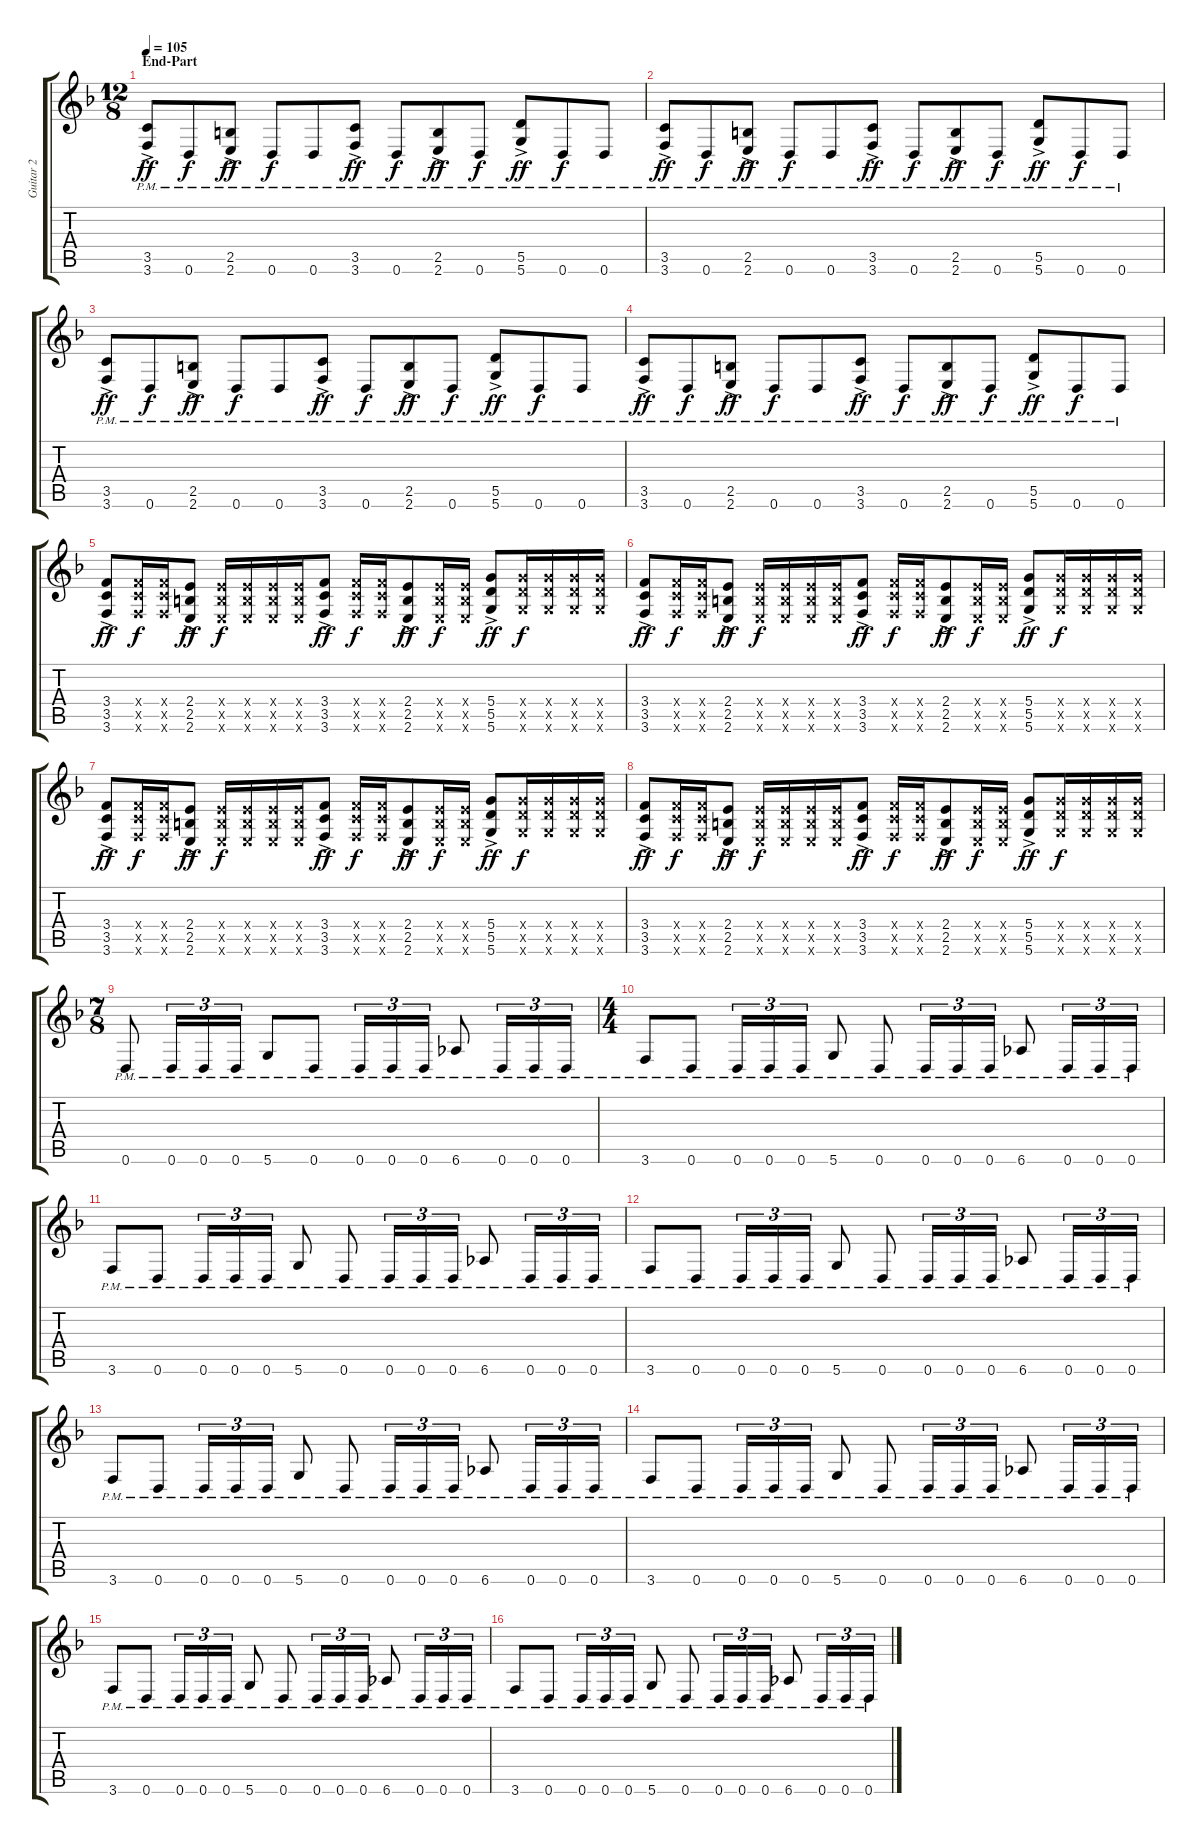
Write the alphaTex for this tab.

\track ("Guitar 2" "Guitar 2") {instrument electricguitarjazz}
\staff {score tabs}
\tuning (E4 B3 G3 D3 A2 D2) {hide}
\ts (12 8)
\section ("" "End-Part")
\tempo 105
\clef g2
\ks dminor
(3.5{pm} 3.6{ac pm}).8{dy ff volume 8} 0.6{pm}.8{dy f} (2.5{pm} 2.6{ac pm}).8{dy ff} 0.6{pm}.8{dy f} 0.6{pm}.8 (3.5{pm} 3.6{ac pm}).8{dy ff} 0.6{pm}.8{dy f} (2.5{pm} 2.6{ac pm}).8{dy ff} 0.6{pm}.8{dy f} (5.5{pm} 5.6{ac pm}).8{dy ff} 0.6{pm}.8{dy f} 0.6{pm}.8 |
(3.5{pm} 3.6{ac pm}).8{dy ff} 0.6{pm}.8{dy f} (2.5{pm} 2.6{ac pm}).8{dy ff} 0.6{pm}.8{dy f} 0.6{pm}.8 (3.5{pm} 3.6{ac pm}).8{dy ff} 0.6{pm}.8{dy f} (2.5{pm} 2.6{ac pm}).8{dy ff} 0.6{pm}.8{dy f} (5.5{pm} 5.6{ac pm}).8{dy ff} 0.6{pm}.8{dy f} 0.6{pm}.8 |
(3.5{pm} 3.6{ac pm}).8{dy ff volume 12} 0.6{pm}.8{dy f} (2.5{pm} 2.6{ac pm}).8{dy ff} 0.6{pm}.8{dy f} 0.6{pm}.8 (3.5{pm} 3.6{ac pm}).8{dy ff} 0.6{pm}.8{dy f} (2.5{pm} 2.6{ac pm}).8{dy ff} 0.6{pm}.8{dy f} (5.5{pm} 5.6{ac pm}).8{dy ff} 0.6{pm}.8{dy f} 0.6{pm}.8 |
(3.5{pm} 3.6{ac pm}).8{dy ff} 0.6{pm}.8{dy f} (2.5{pm} 2.6{ac pm}).8{dy ff} 0.6{pm}.8{dy f} 0.6{pm}.8 (3.5{pm} 3.6{ac pm}).8{dy ff} 0.6{pm}.8{dy f} (2.5{pm} 2.6{ac pm}).8{dy ff} 0.6{pm}.8{dy f} (5.5{pm} 5.6{ac pm}).8{dy ff} 0.6{pm}.8{dy f} 0.6{pm}.8 |
(3.4 3.5 3.6{ac}).8{dy ff} (3.4{x} 3.5{x} 3.6{x}).16{dy f} (3.4{x} 3.5{x} 3.6{x}).16 (2.4 2.5 2.6{ac}).8{dy ff} (2.4{x} 2.5{x} 2.6{x}).16{dy f} (2.4{x} 2.5{x} 2.6{x}).16 (2.4{x} 2.5{x} 2.6{x}).16 (2.4{x} 2.5{x} 2.6{x}).16 (3.4 3.5 3.6{ac}).8{dy ff} (3.4{x} 3.5{x} 3.6{x}).16{dy f} (3.4{x} 3.5{x} 3.6{x}).16 (2.4 2.5 2.6{ac}).8{dy ff} (2.4{x} 2.5{x} 2.6{x}).16{dy f} (2.4{x} 2.5{x} 2.6{x}).16 (5.4 5.5 5.6{ac}).8{dy ff} (5.4{x} 5.5{x} 5.6{x}).16{dy f} (5.4{x} 5.5{x} 5.6{x}).16 (5.4{x} 5.5{x} 5.6{x}).16 (5.4{x} 5.5{x} 5.6{x}).16 |
(3.4 3.5 3.6{ac}).8{dy ff} (3.4{x} 3.5{x} 3.6{x}).16{dy f} (3.4{x} 3.5{x} 3.6{x}).16 (2.4 2.5 2.6{ac}).8{dy ff} (2.4{x} 2.5{x} 2.6{x}).16{dy f} (2.4{x} 2.5{x} 2.6{x}).16 (2.4{x} 2.5{x} 2.6{x}).16 (2.4{x} 2.5{x} 2.6{x}).16 (3.4 3.5 3.6{ac}).8{dy ff} (3.4{x} 3.5{x} 3.6{x}).16{dy f} (3.4{x} 3.5{x} 3.6{x}).16 (2.4 2.5 2.6{ac}).8{dy ff} (2.4{x} 2.5{x} 2.6{x}).16{dy f} (2.4{x} 2.5{x} 2.6{x}).16 (5.4 5.5 5.6{ac}).8{dy ff} (5.4{x} 5.5{x} 5.6{x}).16{dy f} (5.4{x} 5.5{x} 5.6{x}).16 (5.4{x} 5.5{x} 5.6{x}).16 (5.4{x} 5.5{x} 5.6{x}).16 |
(3.4 3.5 3.6{ac}).8{dy ff volume 16} (3.4{x} 3.5{x} 3.6{x}).16{dy f} (3.4{x} 3.5{x} 3.6{x}).16 (2.4 2.5 2.6{ac}).8{dy ff} (2.4{x} 2.5{x} 2.6{x}).16{dy f} (2.4{x} 2.5{x} 2.6{x}).16 (2.4{x} 2.5{x} 2.6{x}).16 (2.4{x} 2.5{x} 2.6{x}).16 (3.4 3.5 3.6{ac}).8{dy ff} (3.4{x} 3.5{x} 3.6{x}).16{dy f} (3.4{x} 3.5{x} 3.6{x}).16 (2.4 2.5 2.6{ac}).8{dy ff} (2.4{x} 2.5{x} 2.6{x}).16{dy f} (2.4{x} 2.5{x} 2.6{x}).16 (5.4 5.5 5.6{ac}).8{dy ff} (5.4{x} 5.5{x} 5.6{x}).16{dy f} (5.4{x} 5.5{x} 5.6{x}).16 (5.4{x} 5.5{x} 5.6{x}).16 (5.4{x} 5.5{x} 5.6{x}).16 |
(3.4 3.5 3.6{ac}).8{dy ff} (3.4{x} 3.5{x} 3.6{x}).16{dy f} (3.4{x} 3.5{x} 3.6{x}).16 (2.4 2.5 2.6{ac}).8{dy ff} (2.4{x} 2.5{x} 2.6{x}).16{dy f} (2.4{x} 2.5{x} 2.6{x}).16 (2.4{x} 2.5{x} 2.6{x}).16 (2.4{x} 2.5{x} 2.6{x}).16 (3.4 3.5 3.6{ac}).8{dy ff} (3.4{x} 3.5{x} 3.6{x}).16{dy f} (3.4{x} 3.5{x} 3.6{x}).16 (2.4 2.5 2.6{ac}).8{dy ff} (2.4{x} 2.5{x} 2.6{x}).16{dy f} (2.4{x} 2.5{x} 2.6{x}).16 (5.4 5.5 5.6{ac}).8{dy ff} (5.4{x} 5.5{x} 5.6{x}).16{dy f} (5.4{x} 5.5{x} 5.6{x}).16 (5.4{x} 5.5{x} 5.6{x}).16 (5.4{x} 5.5{x} 5.6{x}).16 |
\ts (7 8)
0.6{pm}.8 0.6{pm}.16{tu (3 2)} 0.6{pm}.16{tu (3 2)} 0.6{pm}.16{tu (3 2)} 5.6{pm}.8 0.6{pm}.8 0.6{pm}.16{tu (3 2)} 0.6{pm}.16{tu (3 2)} 0.6{pm}.16{tu (3 2)} 6.6{pm}.8 0.6{pm}.16{tu (3 2)} 0.6{pm}.16{tu (3 2)} 0.6{pm}.16{tu (3 2)} |
\ts (4 4)
3.6{pm}.8 0.6{pm}.8 0.6{pm}.16{tu (3 2)} 0.6{pm}.16{tu (3 2)} 0.6{pm}.16{tu (3 2)} 5.6{pm}.8 0.6{pm}.8 0.6{pm}.16{tu (3 2)} 0.6{pm}.16{tu (3 2)} 0.6{pm}.16{tu (3 2)} 6.6{pm}.8 0.6{pm}.16{tu (3 2)} 0.6{pm}.16{tu (3 2)} 0.6{pm}.16{tu (3 2)} |
3.6{pm}.8 0.6{pm}.8 0.6{pm}.16{tu (3 2)} 0.6{pm}.16{tu (3 2)} 0.6{pm}.16{tu (3 2)} 5.6{pm}.8 0.6{pm}.8 0.6{pm}.16{tu (3 2)} 0.6{pm}.16{tu (3 2)} 0.6{pm}.16{tu (3 2)} 6.6{pm}.8 0.6{pm}.16{tu (3 2)} 0.6{pm}.16{tu (3 2)} 0.6{pm}.16{tu (3 2)} |
3.6{pm}.8 0.6{pm}.8 0.6{pm}.16{tu (3 2)} 0.6{pm}.16{tu (3 2)} 0.6{pm}.16{tu (3 2)} 5.6{pm}.8 0.6{pm}.8 0.6{pm}.16{tu (3 2)} 0.6{pm}.16{tu (3 2)} 0.6{pm}.16{tu (3 2)} 6.6{pm}.8 0.6{pm}.16{tu (3 2)} 0.6{pm}.16{tu (3 2)} 0.6{pm}.16{tu (3 2)} |
3.6{pm}.8 0.6{pm}.8 0.6{pm}.16{tu (3 2)} 0.6{pm}.16{tu (3 2)} 0.6{pm}.16{tu (3 2)} 5.6{pm}.8 0.6{pm}.8 0.6{pm}.16{tu (3 2)} 0.6{pm}.16{tu (3 2)} 0.6{pm}.16{tu (3 2)} 6.6{pm}.8 0.6{pm}.16{tu (3 2)} 0.6{pm}.16{tu (3 2)} 0.6{pm}.16{tu (3 2)} |
3.6{pm}.8 0.6{pm}.8 0.6{pm}.16{tu (3 2)} 0.6{pm}.16{tu (3 2)} 0.6{pm}.16{tu (3 2)} 5.6{pm}.8 0.6{pm}.8 0.6{pm}.16{tu (3 2)} 0.6{pm}.16{tu (3 2)} 0.6{pm}.16{tu (3 2)} 6.6{pm}.8 0.6{pm}.16{tu (3 2)} 0.6{pm}.16{tu (3 2)} 0.6{pm}.16{tu (3 2)} |
3.6{pm}.8 0.6{pm}.8 0.6{pm}.16{tu (3 2)} 0.6{pm}.16{tu (3 2)} 0.6{pm}.16{tu (3 2)} 5.6{pm}.8 0.6{pm}.8 0.6{pm}.16{tu (3 2)} 0.6{pm}.16{tu (3 2)} 0.6{pm}.16{tu (3 2)} 6.6{pm}.8 0.6{pm}.16{tu (3 2)} 0.6{pm}.16{tu (3 2)} 0.6{pm}.16{tu (3 2)} |
3.6{pm}.8 0.6{pm}.8 0.6{pm}.16{tu (3 2)} 0.6{pm}.16{tu (3 2)} 0.6{pm}.16{tu (3 2)} 5.6{pm}.8 0.6{pm}.8 0.6{pm}.16{tu (3 2)} 0.6{pm}.16{tu (3 2)} 0.6{pm}.16{tu (3 2)} 6.6{pm}.8 0.6{pm}.16{tu (3 2)} 0.6{pm}.16{tu (3 2)} 0.6{pm}.16{tu (3 2)}
